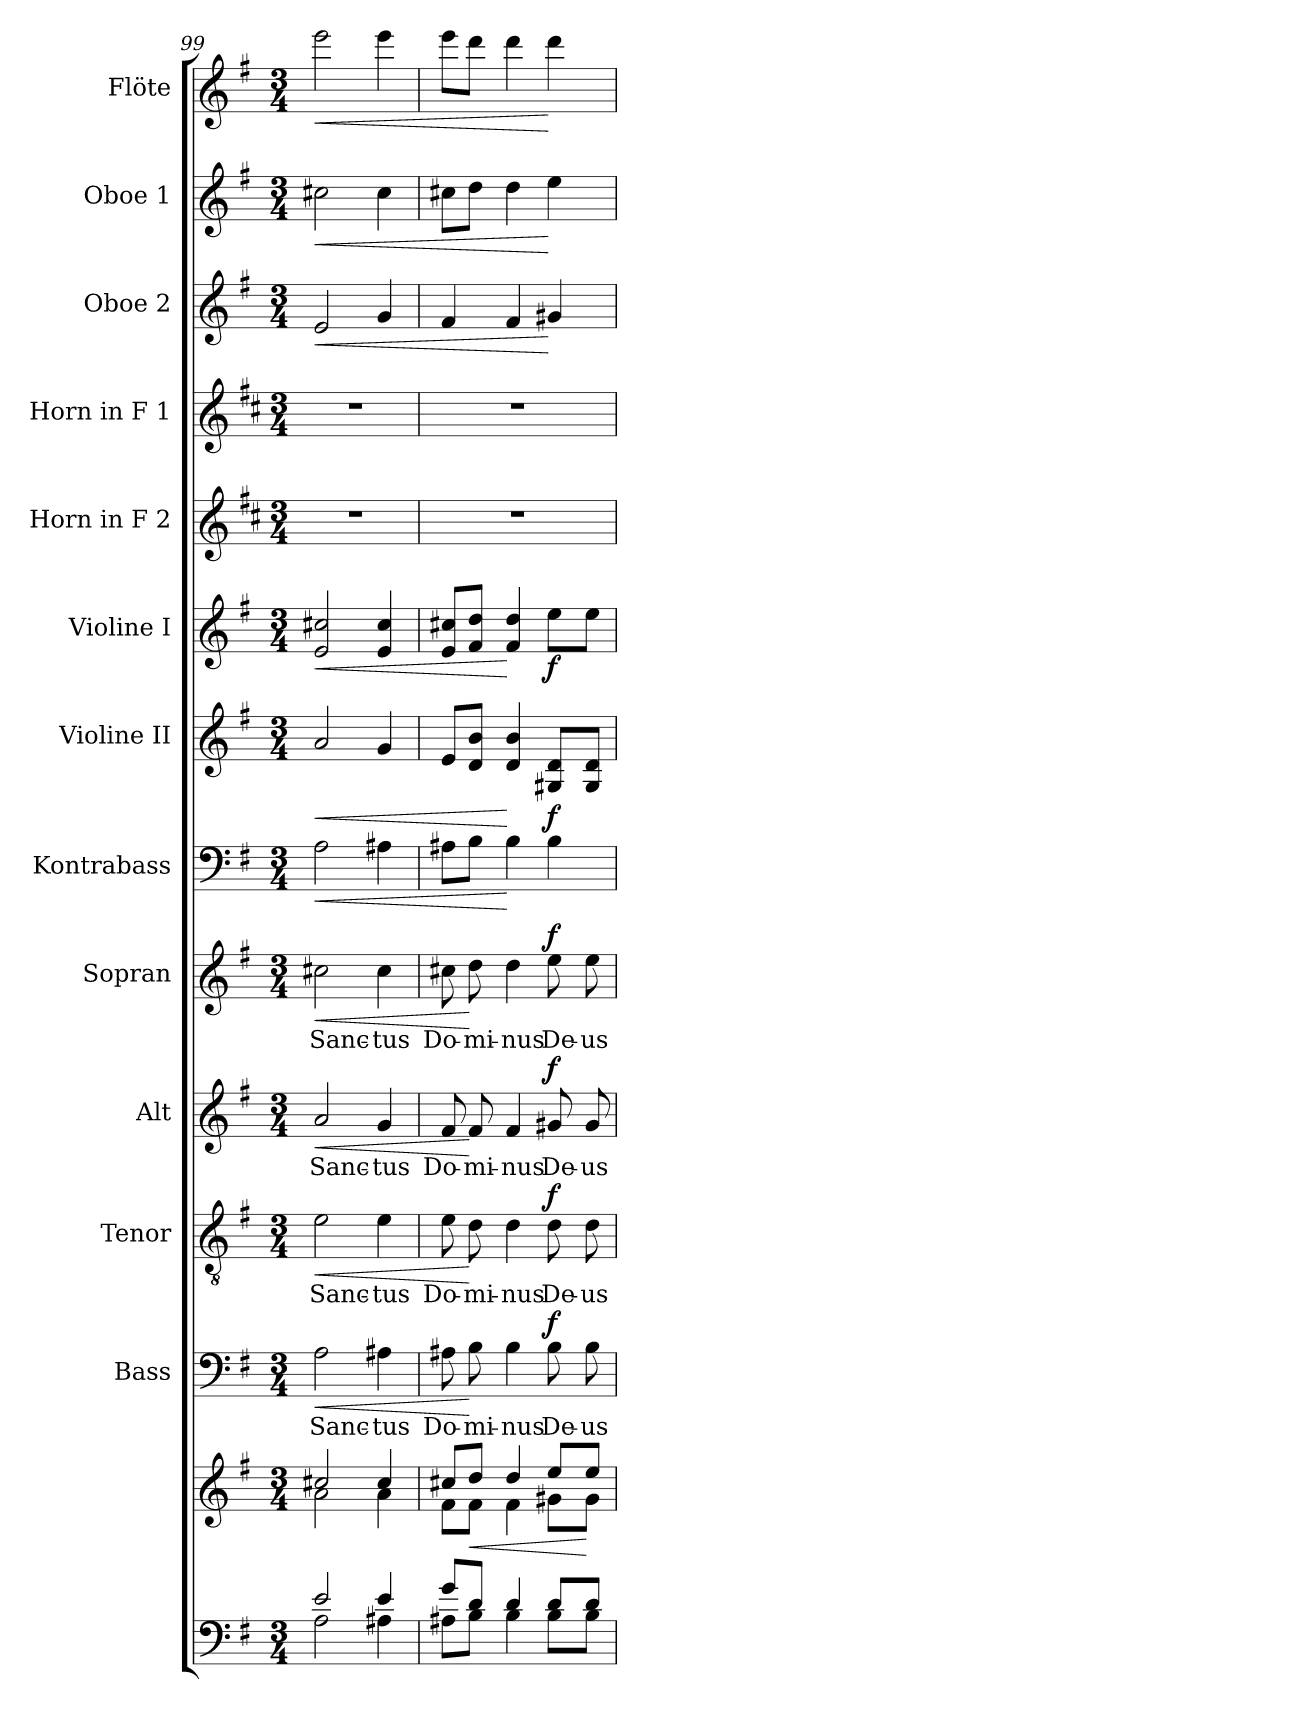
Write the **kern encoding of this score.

**kern	**kern	**dynam	**kern	**text	**dynam	**kern	**text	**dynam	**kern	**text	**dynam	**kern	**text	**dynam	**kern	**dynam	**kern	**dynam	**kern	**dynam	**kern	**kern	**kern	**dynam	**kern	**dynam	**kern	**dynam
*part13	*part13	*part13	*part12	*part12	*part12	*part11	*part11	*part11	*part10	*part10	*part10	*part9	*part9	*part9	*part8	*part8	*part7	*part7	*part6	*part6	*part5	*part4	*part3	*part3	*part2	*part2	*part1	*part1
*staff14	*staff13	*staff13/14	*staff12	*staff12	*staff12	*staff11	*staff11	*staff11	*staff10	*staff10	*staff10	*staff9	*staff9	*staff9	*staff8	*staff8	*staff7	*staff7	*staff6	*staff6	*staff5	*staff4	*staff3	*staff3	*staff2	*staff2	*staff1	*staff1
*	*	*	*I"Bass	*	*	*I"Tenor	*	*	*I"Alt	*	*	*I"Sopran	*	*	*I"Kontrabass	*	*I"Violine II	*	*I"Violine I	*	*I"Horn in F 2	*I"Horn in F 1	*I"Oboe 2	*	*I"Oboe 1	*	*I"Flöte	*
*	*	*	*I'B.	*	*	*I'T.	*	*	*I'A.	*	*	*I'S.	*	*	*I'Kb.	*	*I'Vl. II	*	*I'Vl. I	*	*	*	*I'Ob. 2	*	*I'Ob. 1	*	*I'Fl.	*
*clefF4	*clefG2	*	*clefF4	*	*	*clefGv2	*	*	*clefG2	*	*	*clefG2	*	*	*clefF4	*	*clefG2	*	*clefG2	*	*clefG2	*clefG2	*clefG2	*	*clefG2	*	*clefG2	*
*	*	*	*	*	*	*	*	*	*	*	*	*	*	*	*ITrd7c12	*	*	*	*	*	*ITrd4c7	*ITrd4c7	*	*	*	*	*	*
*k[f#]	*k[f#]	*	*k[f#]	*	*	*k[f#]	*	*	*k[f#]	*	*	*k[f#]	*	*	*k[f#]	*	*k[f#]	*	*k[f#]	*	*k[f#]	*k[f#]	*k[f#]	*	*k[f#]	*	*k[f#]	*
*G:	*G:	*	*G:	*	*	*G:	*	*	*G:	*	*	*G:	*	*	*G:	*	*G:	*	*G:	*	*G:	*G:	*G:	*	*G:	*	*G:	*
*M3/4	*M3/4	*	*M3/4	*	*	*M3/4	*	*	*M3/4	*	*	*M3/4	*	*	*M3/4	*	*M3/4	*	*M3/4	*	*M3/4	*M3/4	*M3/4	*	*M3/4	*	*M3/4	*
=99	=99	=99	=99	=99	=99	=99	=99	=99	=99	=99	=99	=99	=99	=99	=99	=99	=99	=99	=99	=99	=99	=99	=99	=99	=99	=99	=99	=99
*^	*^	*	*	*	*	*	*	*	*	*	*	*	*	*	*	*	*	*	*	*	*	*	*	*	*	*	*	*
!	!	!	!	!	!	!LO:LY:b	!LO:HP:b	!	!LO:LY:b	!LO:HP:b	!	!LO:LY:b	!LO:HP:b	!	!LO:LY:b	!LO:HP:b	!	!LO:HP:b	!	!LO:HP:b	!	!LO:HP:b	!	!	!	!LO:HP:b	!	!LO:HP:b	!	!LO:HP:b
2e/	2A\	2cc#X/	2a\	.	2A\	Sanc-	<	2e\	Sanc-	<	2a/	Sanc-	<	2cc#X\	Sanc-	<	2AA\	<	2a/	<	2e/ 2cc#X/	<	2.r	2.r	2e/	<	2cc#X\	<	2eee\	<
!	!	!	!	!	!	!LO:LY:b	!	!	!LO:LY:b	!	!	!LO:LY:b	!	!	!LO:LY:b	!	!	!	!	!	!	!	!	!	!	!	!	!	!	!
4e/	4A#X\	4cc#/	4a\	.	4A#X\	-tus	.	4e\	-tus	.	4g/	-tus	.	4cc#\	-tus	.	4AA#X\	.	4g/	.	4e/ 4cc#/	.	.	.	4g/	.	4cc#\	.	4eee\	.
=100	=100	=100	=100	=100	=100	=100	=100	=100	=100	=100	=100	=100	=100	=100	=100	=100	=100	=100	=100	=100	=100	=100	=100	=100	=100	=100	=100	=100	=100	=100
!	!	!	!	!	!	!LO:LY:b	!	!	!LO:LY:b	!	!	!LO:LY:b	!	!	!LO:LY:b	!	!	!	!	!	!	!	!	!	!	!	!	!	!	!
8g/L	8A#X\L	8cc#X/L	8f#\L	.	8A#X\	Do-	.	8e\	Do-	.	8f#/	Do-	.	8cc#X\	Do-	.	8AA#X\L	.	8e/L	.	8e/ 8cc#X/L	.	2.r	2.r	4f#/	.	8cc#X\L	.	8eee\L	.
!	!	!	!	!LO:HP:b	!	!LO:LY:b	!	!	!LO:LY:b	!	!	!LO:LY:b	!	!	!LO:LY:b	!	!	!	!	!	!	!	!	!	!	!	!	!	!	!
8d/J	8B\J	8dd/J	8f#\J	<	8B\	-mi-	[	8d\	-mi-	[	8f#/	-mi-	[	8dd\	-mi-	[	8BB\J	.	8d/ 8b/J	.	8f#/ 8dd/J	.	.	.	.	.	8dd\J	.	8ddd\J	.
!	!	!	!	!	!	!LO:LY:b	!	!	!LO:LY:b	!	!	!LO:LY:b	!	!	!LO:LY:b	!	!	!	!	!	!	!	!	!	!	!	!	!	!	!
4d/	4B\	4dd/	4f#\	.	4B\	-nus	.	4d\	-nus	.	4f#/	-nus	.	4dd\	-nus	.	4BB\	[	4d/ 4b/	[	4f#/ 4dd/	[	.	.	4f#/	.	4dd\	.	4ddd\	.
!	!	!	!	!	!	!LO:LY:b	!LO:DY:a	!	!LO:LY:b	!LO:DY:a	!	!LO:LY:b	!LO:DY:a	!	!LO:LY:b	!LO:DY:a	!	!	!	!LO:DY:b	!	!LO:DY:b	!	!	!	!	!	!	!	!
8d/L	8B\L	8ee/L	8g#X\L	.	8B\	De-	f	8d\	De-	f	8g#X/	De-	f	8ee\	De-	f	4BB\	.	8G#X/ 8d/L	f	8ee\L	f	.	.	4g#X/	[	4ee\	[	4ddd\	[
!	!	!	!	!	!	!LO:LY:b	!	!	!LO:LY:b	!	!	!LO:LY:b	!	!	!LO:LY:b	!	!	!	!	!	!	!	!	!	!	!	!	!	!	!
8d/J	8B\J	8ee/J	8g#\J	[	8B\	-us	.	8d\	-us	.	8g#/	-us	.	8ee\	-us	.	.	.	8G#/ 8d/J	.	8ee\J	.	.	.	.	.	.	.	.	.
*v	*v	*	*	*	*	*	*	*	*	*	*	*	*	*	*	*	*	*	*	*	*	*	*	*	*	*	*	*	*	*
*	*v	*v	*	*	*	*	*	*	*	*	*	*	*	*	*	*	*	*	*	*	*	*	*	*	*	*	*	*	*
=	=	=	=	=	=	=	=	=	=	=	=	=	=	=	=	=	=	=	=	=	=	=	=	=	=	=	=	=
*-	*-	*-	*-	*-	*-	*-	*-	*-	*-	*-	*-	*-	*-	*-	*-	*-	*-	*-	*-	*-	*-	*-	*-	*-	*-	*-	*-	*-
